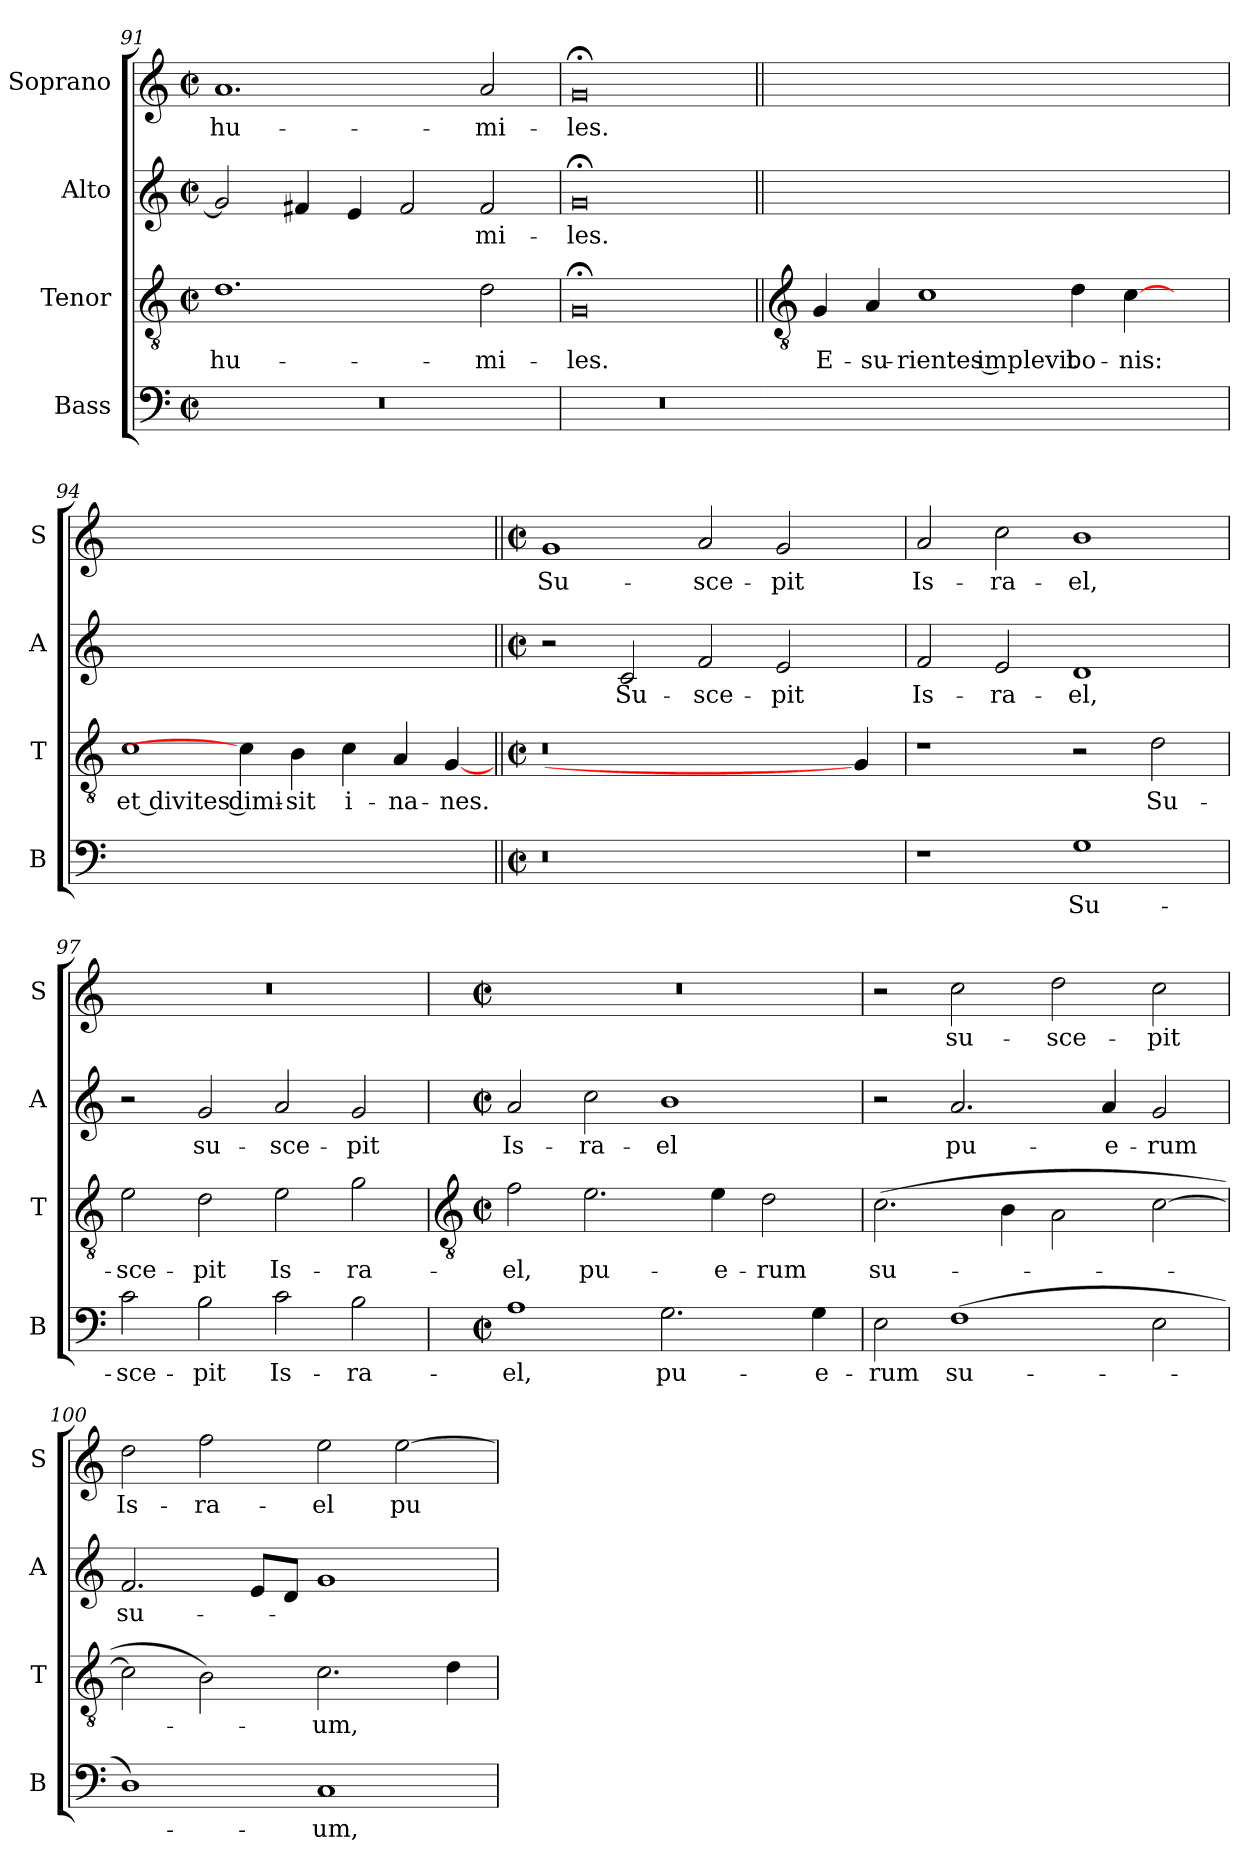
**kern	**text	**kern	**text	**kern	**text	**kern	**text
*part4	*part4	*part3	*part3	*part2	*part2	*part1	*part1
*staff4	*staff4	*staff3	*staff3	*staff2	*staff2	*staff1	*staff1
*I"Bass	*	*I"Tenor	*	*I"Alto	*	*I"Soprano	*
*I'B	*	*I'T	*	*I'A	*	*I'S	*
*clefF4	*	*clefGv2	*	*clefG2	*	*clefG2	*
*k[]	*	*k[]	*	*k[]	*	*k[]	*
*C:	*	*C:	*	*C:	*	*C:	*
*M4/2	*	*M4/2	*	*M4/2	*	*M4/2	*
*met(c|)	*	*met(c|)	*	*met(c|)	*	*met(c|)	*
=91	=91	=91	=91	=91	=91	=91	=91
!	!	!	!LO:LY:b	!	!	!	!LO:LY:b
0r	.	1.d	hu-	2g]	.	1.a	hu-
.	.	.	.	4f#X	.	.	.
.	.	.	.	4e	.	.	.
.	.	.	.	2f#	.	.	.
!	!	!	!LO:LY:b	!	!LO:LY:b	!	!LO:LY:b
.	.	2d	-mi-	2f#	mi-	2a	-mi-
=92	=92	=92	=92	=92	=92	=92	=92
!	!	!	!LO:LY:b	!	!LO:LY:b	!	!LO:LY:b
0r	.	0G;<	-les.	0g;<	-les.	0g;<	-les.
!!LO:LB:g=z
=93	=93||	=93||	=93||	=93||	=93||	=93||	=93||
*	*	*clefGv2	*	*	*	*	*
*k[]	*	*	*	*	*	*	*
*C:	*	*	*	*	*	*	*
!	!	!	!LO:LY:b	!	!	!	!
0ryy	.	4G	E-	0ryy	.	0ryy	.
!	!	!	!LO:LY:b	!	!	!	!
.	.	4A	-su-	.	.	.	.
!	!	!	!LO:LY:b	!	!	!	!
.	.	1c	-rientes implevit	.	.	.	.
!	!	!	!LO:LY:b	!	!	!	!
.	.	4d	bo-	.	.	.	.
!	!	!	!LO:LY:b	!	!	!	!
.	.	[4c	-nis:	.	.	.	.
4ryy	.	4ryy	.	4ryy	.	4ryy	.
=94	=94	=94	=94	=94	=94	=94	=94
!	!	!	!LO:LY:b	!	!	!	!
0ryy	.	1c	et divites dimi-	0ryy	.	0ryy	.
.	.	4c]	.	.	.	.	.
!	!	!	!LO:LY:b	!	!	!	!
.	.	4B	-sit	.	.	.	.
!	!	!	!LO:LY:b	!	!	!	!
.	.	4c	i-	.	.	.	.
!	!	!	!LO:LY:b	!	!	!	!
.	.	4A	-na-	.	.	.	.
!	!	!	!LO:LY:b	!	!	!	!
4ryy	.	[4G	-nes.	4ryy	.	4ryy	.
=95||	=95||	=95||	=95||	=95||	=95||	=95||	=95||
*M4/2	*	*M4/2	*	*M4/2	*	*M4/2	*
*met(c|)	*	*met(c|)	*	*met(c|)	*	*met(c|)	*
!	!	!	!	!	!	!	!LO:LY:b
0r	.	0r	.	2r	.	1g	Su-
!	!	!	!	!	!LO:LY:b	!	!
.	.	.	.	2c	Su-	.	.
!	!	!	!	!	!LO:LY:b	!	!LO:LY:b
.	.	.	.	2f	-sce-	2a	-sce-
!	!	!	!	!	!LO:LY:b	!	!LO:LY:b
.	.	.	.	2e	-pit	2g	-pit
4ryy	.	4G]	.	4ryy	.	4ryy	.
=96	=96	=96	=96	=96	=96	=96	=96
!	!	!	!	!	!LO:LY:b	!	!LO:LY:b
1r	.	1r	.	2f	Is-	2a	Is-
!	!	!	!	!	!LO:LY:b	!	!LO:LY:b
.	.	.	.	2e	-ra-	2cc	-ra-
!	!LO:LY:b	!	!	!	!LO:LY:b	!	!LO:LY:b
1G	Su-	2r	.	1d	-el,	1b	-el,
!	!	!	!LO:LY:b	!	!	!	!
.	.	2d	Su-	.	.	.	.
=97	=97	=97	=97	=97	=97	=97	=97
!	!LO:LY:b	!	!LO:LY:b	!	!	!	!
2c	-sce-	2e	-sce-	2r	.	0r	.
!	!LO:LY:b	!	!LO:LY:b	!	!LO:LY:b	!	!
2B	-pit	2d	-pit	2g	su-	.	.
!	!LO:LY:b	!	!LO:LY:b	!	!LO:LY:b	!	!
2c	Is-	2e	Is-	2a	-sce-	.	.
!	!LO:LY:b	!	!LO:LY:b	!	!LO:LY:b	!	!
2B	-ra-	2g	-ra-	2g	-pit	.	.
!!LO:LB:g=z
=98	=98	=98	=98	=98	=98	=98	=98
*	*	*clefGv2	*	*	*	*	*
*M4/2	*	*M4/2	*	*M4/2	*	*M4/2	*
*met(c|)	*	*met(c|)	*	*met(c|)	*	*met(c|)	*
!	!LO:LY:b	!	!LO:LY:b	!	!LO:LY:b	!	!
1A	-el,	2f	-el,	2a	Is-	0r	.
!	!	!	!LO:LY:b	!	!LO:LY:b	!	!
.	.	2.e	pu-	2cc	-ra-	.	.
!	!LO:LY:b	!	!	!	!LO:LY:b	!	!
2.G	pu-	.	.	1b	-el	.	.
!	!	!	!LO:LY:b	!	!	!	!
.	.	4e	-e-	.	.	.	.
!	!	!	!LO:LY:b	!	!	!	!
.	.	2d	-rum	.	.	.	.
!	!LO:LY:b	!	!	!	!	!	!
4G	-e-	.	.	.	.	.	.
=99	=99	=99	=99	=99	=99	=99	=99
!	!LO:LY:b	!	!LO:LY:b	!	!	!	!
2E	-rum	(>2.c	su-	2r	.	2r	.
!	!LO:LY:b	!	!	!	!LO:LY:b	!	!LO:LY:b
(>1F	su-	.	.	2.a	pu-	2cc	su-
.	.	4B	.	.	.	.	.
!	!	!	!	!	!	!	!LO:LY:b
.	.	2A\	.	.	.	2dd	-sce-
!	!	!	!	!	!LO:LY:b	!	!
.	.	.	.	4a	-e-	.	.
!	!	!	!	!	!LO:LY:b	!	!LO:LY:b
2E	.	[2c	.	2g	-rum	2cc	-pit
=100	=100	=100	=100	=100	=100	=100	=100
!	!	!	!	!	!LO:LY:b	!	!LO:LY:b
1D)	.	2c]	.	2.f	su-	2dd	Is-
!	!	!	!	!	!	!	!LO:LY:b
.	.	2B)	.	.	.	2ff	-ra-
.	.	.	.	8eL	.	.	.
.	.	.	.	8dJ	.	.	.
!	!LO:LY:b	!	!LO:LY:b	!	!	!	!LO:LY:b
1C	um,	2.c	um,	1g	.	2ee	-el
!	!	!	!	!	!	!	!LO:LY:b
.	.	.	.	.	.	[2ee	pu-
.	.	4d	.	.	.	.	.
=	=	=	=	=	=	=	=
*-	*-	*-	*-	*-	*-	*-	*-
